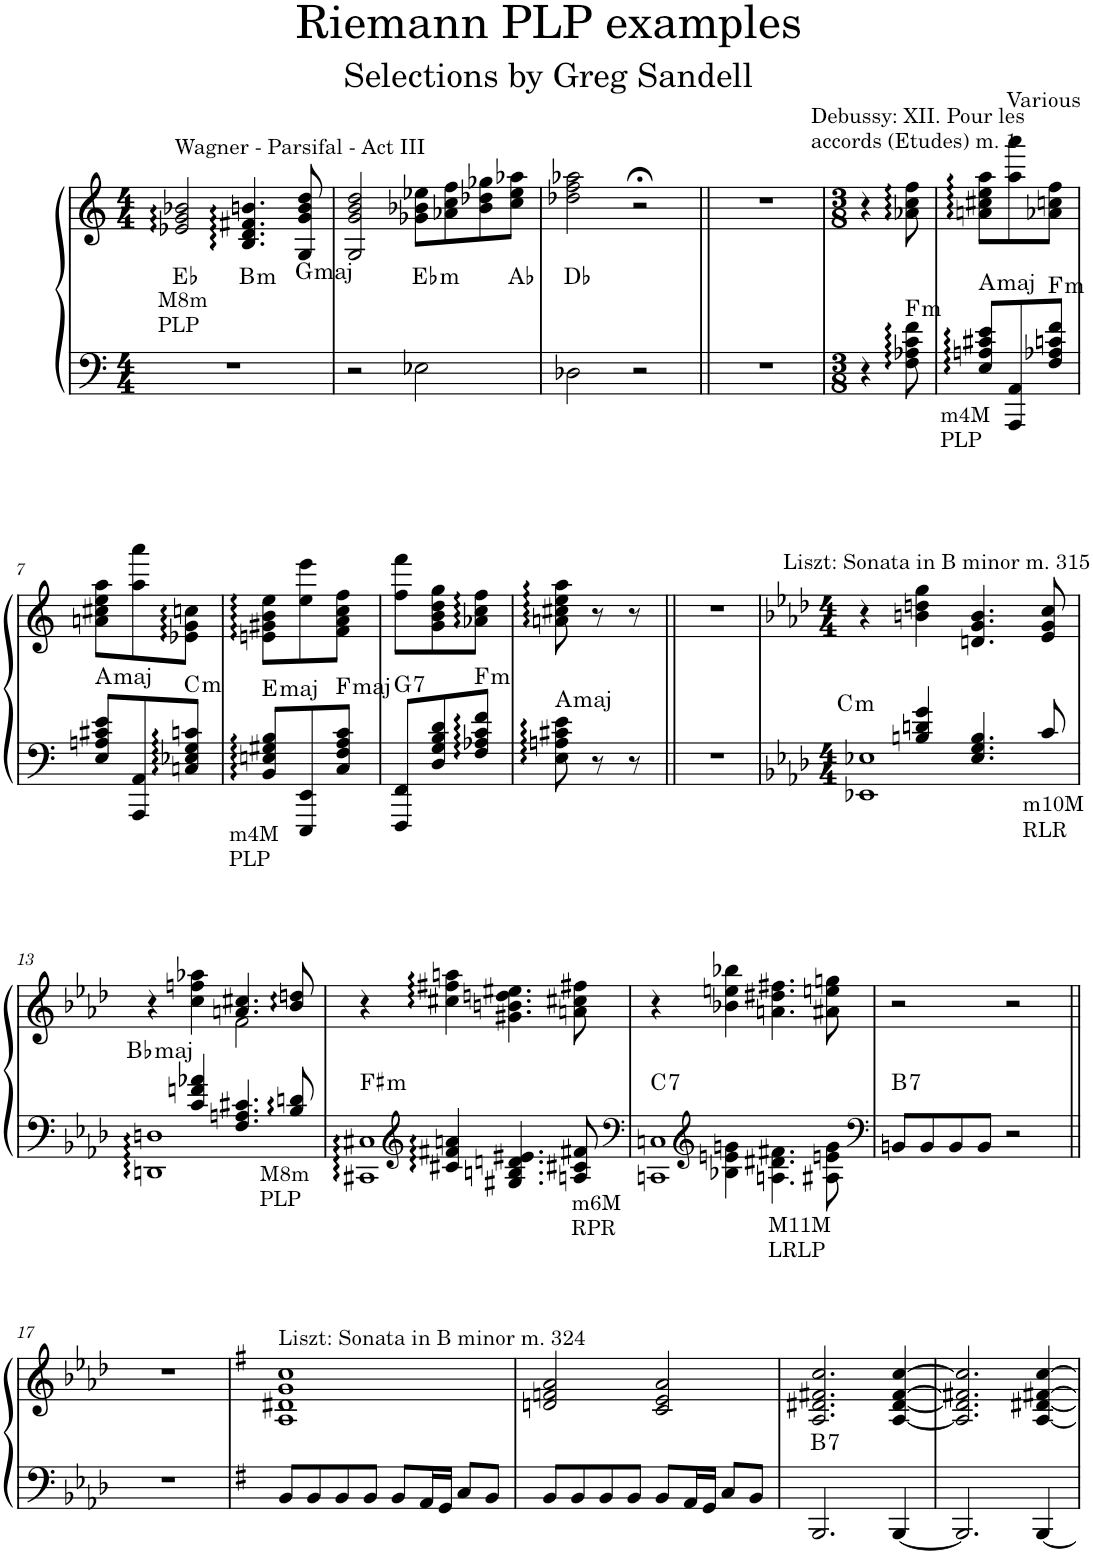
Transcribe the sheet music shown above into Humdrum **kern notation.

**kern	**kern	**harte
*part1	*part1	*part1
*staff2	*staff1	*
*I"Piano	*	*
*I'Pno.	*	*
*clefF4	*clefG2	*
*k[]	*k[]	*
*M4/4	*M4/4	*
=1	=1	=1
!	!LO:TX:a:t=Wagner - Parsifal - Act III	!
1r	2e-X/ 2g/ 2b-X/	Eb:maj
!	!LO:TX:b:t=M8m	!
!	!LO:TX:b:t=PLP	!
!	!	!LO:H:kt=m
.	4.B/ 4.d/ 4.f#X/ 4.bn/	B:min
!	!	!LO:H:kt=maj
.	8G/ 8g/ 8b/ 8dd/	G:maj
=2	=2	=2
*	*^	*
2r	2G/ 2g/ 2b/ 2dd/	2ryy	.
!	!	!	!LO:H:kt=m
2E-X\	8g-X\ 8b-X\ 8ee-X\L	2ryy	Eb:min
.	8a-X\ 8cc\ 8ff\	.	.
.	8b-\ 8dd-X\ 8gg-X\	.	.
.	8cc\ 8ee-\ 8aa-X\J	.	Ab:maj
*	*v	*v	*
=3	=3	=3
2D-X\	2dd-X\ 2ff\ 2aa-X\	Db:maj
2r	2r;<	.
=4||	=4||	=4||
1r	1r	.
=5	=5	=5
*M3/8	*M3/8	*
4r	4r	.
!	!LO:TX:a:t=Debussy&colon; XII. Pour les	!
!	!LO:TX:a:t=accords (Etudes) m. 1	!LO:H:kt=m
8F\ 8A-X\ 8c\ 8f\	8a-X\ 8cc\ 8ff\	F:min
=6	=6	=6
!LO:TX:b:t=m4M	!	!
!LO:TX:b:t=PLP	!	!
!	!	!LO:H:kt=maj
8E/ 8An/ 8c#X/ 8e/L	8an\ 8cc#X\ 8ee\ 8aa\L	A:maj
8AAA/ 8AA/	8aa\ 8aaa\	.
!	!	!LO:H:kt=m
8F/ 8A-X/ 8cn/ 8f/J	8a-X\ 8ccn\ 8ff\J	F:min
!!LO:LB:g=z
=7	=7	=7
!	!	!LO:H:kt=maj
8E/ 8An/ 8c#X/ 8e/L	8an\ 8cc#X\ 8ee\ 8aa\L	A:maj
8AAA/ 8AA/	8aa\ 8aaa\	.
!	!	!LO:H:kt=m
8Cn/ 8E-X/ 8G/ 8cn/J	8e-X\ 8g\ 8ccn\J	C:min
=8	=8	=8
!LO:TX:b:t=m4M	!	!
!LO:TX:b:t=PLP	!	!
!	!	!LO:H:kt=maj
8BB/ 8En/ 8G#X/ 8B/L	8en\ 8g#X\ 8b\ 8ee\L	E:maj
8EEE/ 8EE/	8ee\ 8eee\	.
!	!	!LO:H:kt=maj
8C/ 8F/ 8A/ 8c/J	8f\ 8a\ 8cc\ 8ff\J	F:maj
=9	=9	=9
!	!	!LO:H:kt=7
8FFF/ 8FF/L	8ff\ 8fff\L	G:7
8D/ 8G/ 8B/ 8d/	8g\ 8b\ 8dd\ 8gg\	.
!	!	!LO:H:kt=m
8F/ 8A-X/ 8c/ 8f/J	8a-X\ 8cc\ 8ff\J	F:min
=10	=10	=10
!	!	!LO:H:kt=maj
8E\ 8An\ 8c#X\ 8e\	8an\ 8cc#X\ 8ee\ 8aa\	A:maj
8r	8r	.
8r	8r	.
=11||	=11||	=11||
4.r	4.r	.
=12	=12	=12
*k[b-e-a-d-]	*k[b-e-a-d-]	*
*M4/4	*M4/4	*
*^	*	*
!	!	!	!LO:H:kt=m
4ryy	1EE-X 1E-X	4r	C:min
!	!	!LO:TX:a:t=Liszt&colon; Sonata in B minor m. 315	!
4Bn/ 4dn/ 4g/	.	4bn\ 4ddn\ 4gg\	.
4.E-/ 4.G/ 4.B/	.	4.dn/ 4.g/ 4.b/	.
!LO:TX:b:t=m10M	!	!	!
!LO:TX:b:t=RLR	!	!	!
8c/	.	8e-/ 8g/ 8cc/	.
!!LO:LB:g=z
=13	=13	=13	=13
*	*	*^	*
!	!	!	!	!LO:H:kt=maj
4ryy	1DDn 1Dn	4r	2ryy	Bb:maj
4c/ 4fn/ 4a-X/	.	4cc\ 4ffn\ 4aa-X\	.	.
4.F/ 4.An/ 4.c#X/	.	4.an/ 4.cc#X/	2f\	.
8B-/ 8dn/	.	8b-/ 8ddn/	.	.
*	*	*v	*v	*
=14	=14	=14	=14
!LO:TX:b:t=M8m	!	!	!
!LO:TX:b:t=PLP	!	!	!
!	!	!	!LO:H:kt=m
4ryy	1CC#X 1C#X	4r	F#:min
*clefG2	*	*	*
4c#X/ 4f#X/ 4an/	.	4cc#X\ 4ff#X\ 4aan\	.
4.G#X/ 4.Bn/ 4.dn/ 4.e#X/	.	4.g#X\ 4.bn\ 4.ddn\ 4.ee#X\	.
8An/ 8c#X/ 8f#X/	.	8an\ 8cc#X\ 8ff#X\	.
=15	=15	=15	=15
*clefF4	*	*	*
!LO:TX:b:t=m6M	!	!	!
!LO:TX:b:t=RPR	!	!	!
!	!	!	!LO:H:kt=7
1CCn 1Cn	4ryy	4r	C:7
*clefG2	*	*	*
.	4B-X\ 4en\ 4gn\	4b-X\ 4een\ 4bb-X\	.
.	4.An\ 4.d#X\ 4.f#X\	4.an\ 4.dd#X\ 4.ff#X\	.
!	!LO:TX:b:t=M11M	!	!
!	!LO:TX:b:t=LRLP	!	!
.	8A#X\ 8en\ 8g\	8a#X\ 8een\ 8ggn\	.
*v	*v	*	*
=16	=16	=16
*clefF4	*	*
*^	*	*
!	!	!	!LO:H:kt=7
*v	*v	*	*
8BBn/L	2r	B:7
8BB/	.	.
8BB/	.	.
8BB/J	.	.
2r	2r	.
!!LO:LB:g=z
=17||	=17||	=17||
1r	1r	.
=18	=18	=18
*k[f#]	*k[f#]	*
!	!LO:TX:a:t=Liszt&colon; Sonata in B minor m. 324	!
8BB/L	1A 1d#X 1g 1cc	.
8BB/	.	.
8BB/	.	.
8BB/J	.	.
8BB/L	.	.
16AA/L	.	.
16GG/JJ	.	.
8C/L	.	.
8BB/J	.	.
=19	=19	=19
8BB/L	2dn/ 2fn/ 2a/	.
8BB/	.	.
8BB/	.	.
8BB/J	.	.
8BB/L	2c/ 2e/ 2a/	.
16AA/L	.	.
16GG/JJ	.	.
8C/L	.	.
8BB/J	.	.
=20	=20	=20
!	!	!LO:H:kt=7
2.BBB/	2.A/ 2.d#X/ 2.f#X/ 2.cc/	B:7
[4BBB/	[4A/ [4d#/ [4f#/ [4cc/	.
=21	=21	=21
2.BBB/]	2.A/] 2.d#/] 2.f#X/] 2.cc/]	.
[4BBB/	[4A/ [4d#X/ [4f#X/ [4cc/	.
=	=	=
*-	*-	*-
